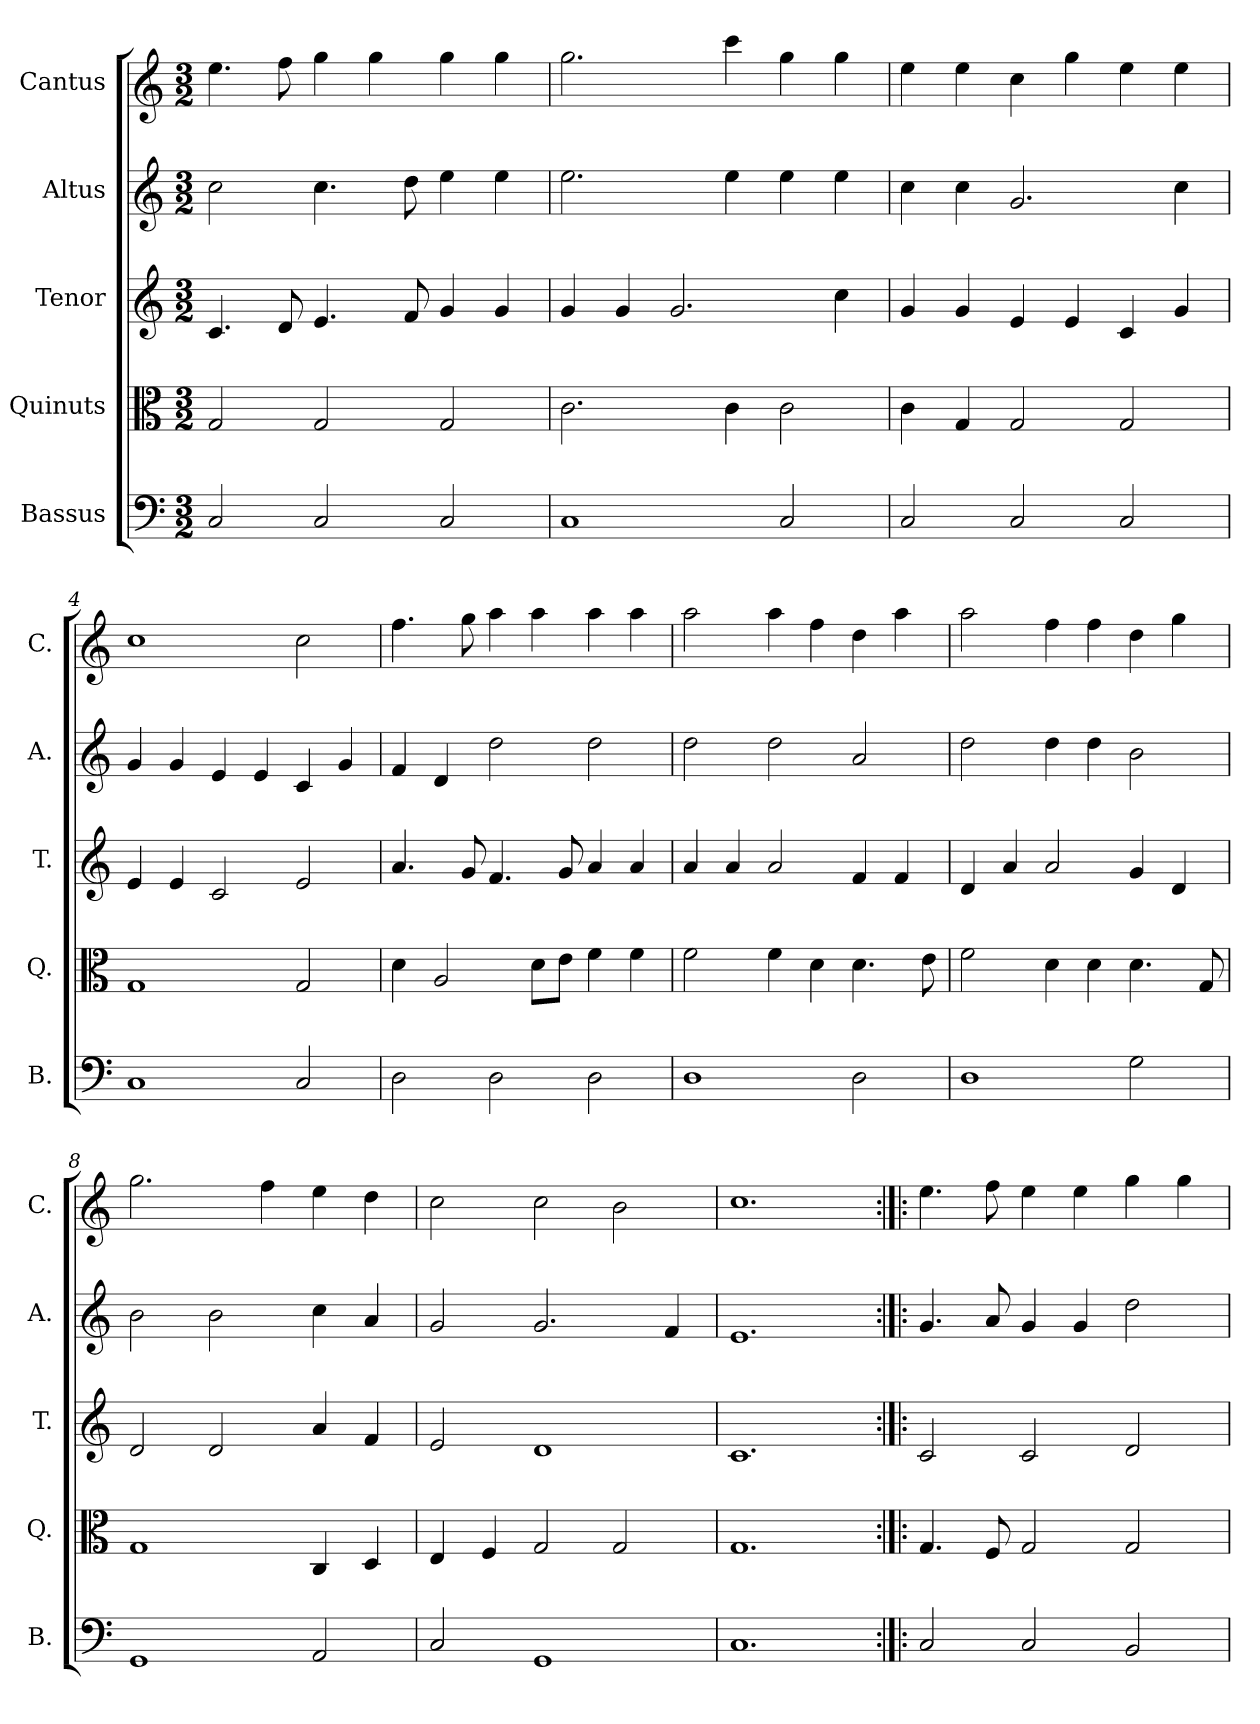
**kern	**kern	**kern	**kern	**kern
*part5	*part4	*part3	*part2	*part1
*staff5	*staff4	*staff3	*staff2	*staff1
*I"Bassus	*I"Quinuts	*I"Tenor	*I"Altus	*I"Cantus
*I'B.	*I'Q.	*I'T.	*I'A.	*I'C.
*clefF4	*clefC3	*clefG2	*clefG2	*clefG2
*k[]	*k[]	*k[]	*k[]	*k[]
*M3/2	*M3/2	*M3/2	*M3/2	*M3/2
=1	=1	=1	=1	=1
2C/	2G/	4.c/	2cc\	4.ee\
.	.	8d/	.	8ff\
2C/	2G/	4.e/	4.cc\	4gg\
.	.	.	.	4gg\
.	.	8f/	8dd\	.
2C/	2G/	4g/	4ee\	4gg\
.	.	4g/	4ee\	4gg\
=2	=2	=2	=2	=2
1C	2.c\	4g/	2.ee\	2.gg\
.	.	4g/	.	.
.	.	2.g/	.	.
.	4c\	.	4ee\	4ccc\
2C/	2c\	.	4ee\	4gg\
.	.	4cc\	4ee\	4gg\
=3	=3	=3	=3	=3
2C/	4c\	4g/	4cc\	4ee\
.	4G/	4g/	4cc\	4ee\
2C/	2G/	4e/	2.g/	4cc\
.	.	4e/	.	4gg\
2C/	2G/	4c/	.	4ee\
.	.	4g/	4cc\	4ee\
=4	=4	=4	=4	=4
1C	1G	4e/	4g/	1cc
.	.	4e/	4g/	.
.	.	2c/	4e/	.
.	.	.	4e/	.
2C/	2G/	2e/	4c/	2cc\
.	.	.	4g/	.
=5	=5	=5	=5	=5
2D\	4d\	4.a/	4f/	4.ff\
.	2A/	.	4d/	.
.	.	8g/	.	8gg\
2D\	.	4.f/	2dd\	4aa\
.	8d\L	.	.	4aa\
.	8e\J	8g/	.	.
2D\	4f\	4a/	2dd\	4aa\
.	4f\	4a/	.	4aa\
=6	=6	=6	=6	=6
1D	2f\	4a/	2dd\	2aa\
.	.	4a/	.	.
.	4f\	2a/	2dd\	4aa\
.	4d\	.	.	4ff\
2D\	4.d\	4f/	2a/	4dd\
.	.	4f/	.	4aa\
.	8e\	.	.	.
=7	=7	=7	=7	=7
1D	2f\	4d/	2dd\	2aa\
.	.	4a/	.	.
.	4d\	2a/	4dd\	4ff\
.	4d\	.	4dd\	4ff\
2G\	4.d\	4g/	2b\	4dd\
.	.	4d/	.	4gg\
.	8G/	.	.	.
=8	=8	=8	=8	=8
1GG	1G	2d/	2b\	2.gg\
.	.	2d/	2b\	.
.	.	.	.	4ff\
2AA/	4C/	4a/	4cc\	4ee\
.	4D/	4f/	4a/	4dd\
=9	=9	=9	=9	=9
2C/	4E/	2e/	2g/	2cc\
.	4F/	.	.	.
1GG	2G/	1d	2.g/	2cc\
.	2G/	.	.	2b\
.	.	.	4f/	.
=10	=10	=10	=10	=10
1.C	1.G	1.c	1.e	1.cc
=11:|!|:	=11:|!|:	=11:|!|:	=11:|!|:	=11:|!|:
2C/	4.G/	2c/	4.g/	4.ee\
.	8F/	.	8a/	8ff\
2C/	2G/	2c/	4g/	4ee\
.	.	.	4g/	4ee\
2BB/	2G/	2d/	2dd\	4gg\
.	.	.	.	4gg\
=	=	=	=	=
*-	*-	*-	*-	*-
